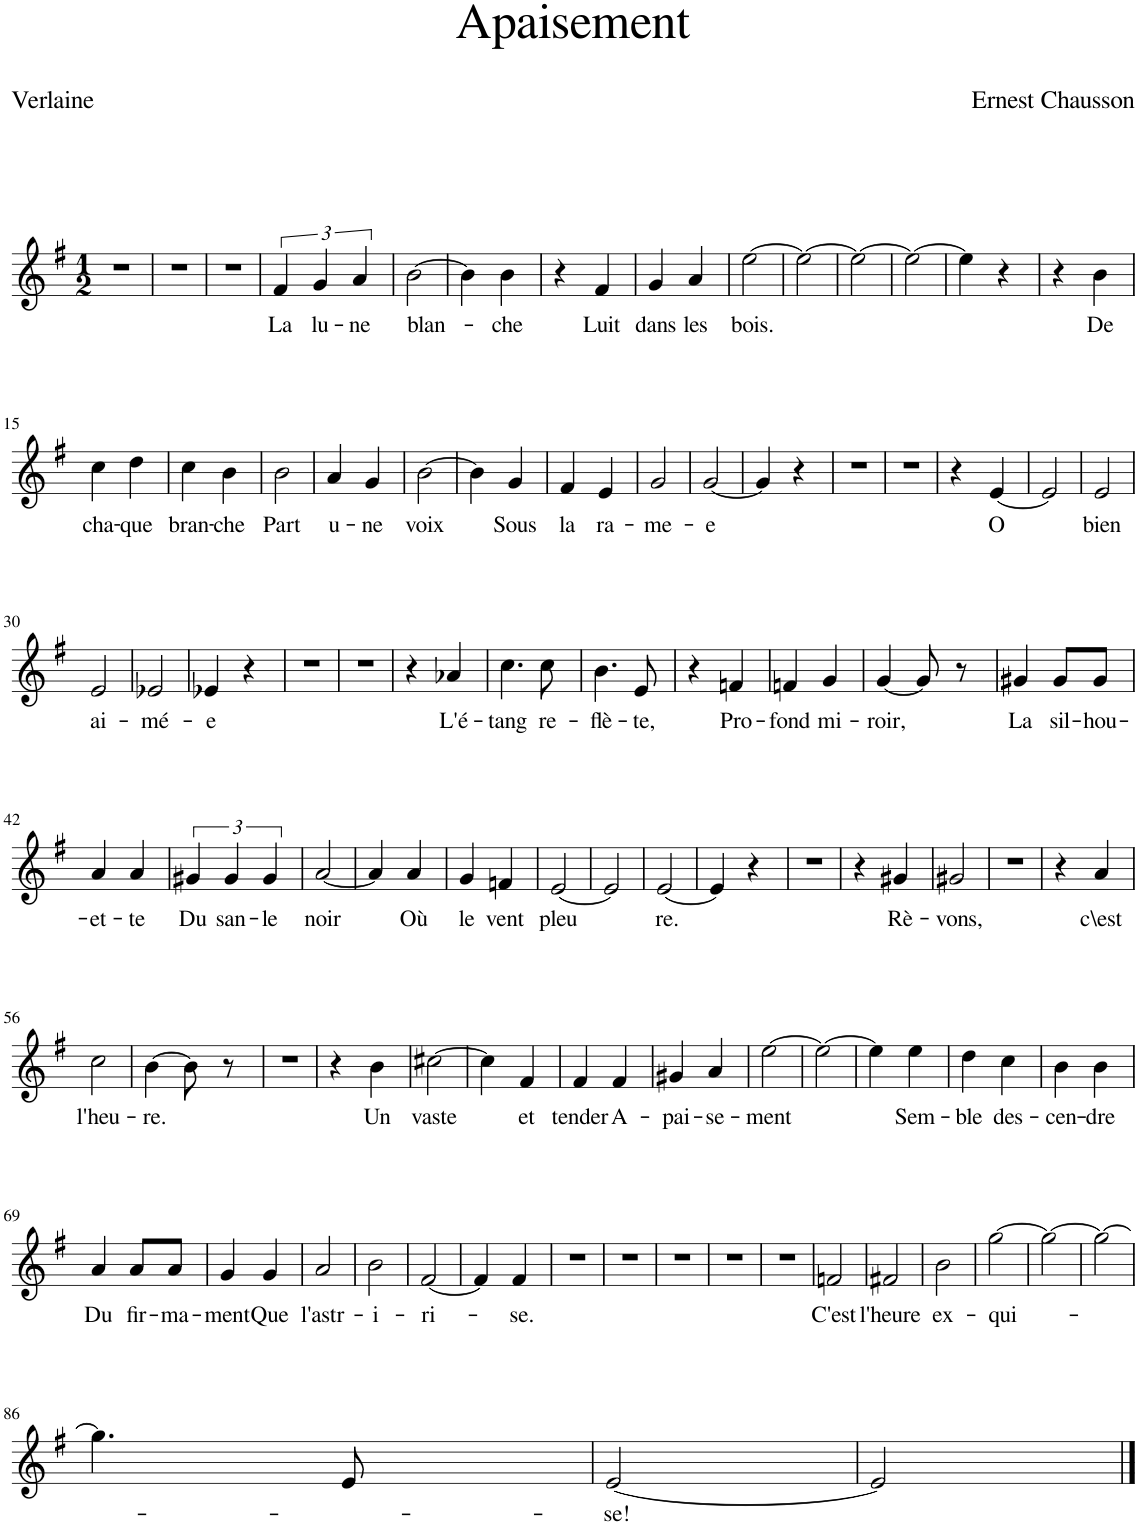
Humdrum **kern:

**kern	**text
*part1	*part1
*staff1	*staff1
*I"Piano	*
*I'Pno	*
*clefG2	*
*k[f#]	*
*M1/2	*
=1	=1
2r	.
=2	=2
2r	.
=3	=3
2r	.
=4	=4
!	!LO:LY:b
6f#/	La
!	!LO:LY:b
6g/	lu-
!	!LO:LY:b
6a/	-ne
=5	=5
!	!LO:LY:b
[2b\	blan-
=6	=6
4b\]	.
!	!LO:LY:b
4b\	-che
=7	=7
4r	.
!	!LO:LY:b
4f#/	Luit
=8	=8
!	!LO:LY:b
4g/	dans
!	!LO:LY:b
4a/	les
=9	=9
!	!LO:LY:b
[2ee\	bois.
=10	=10
2ee\_	.
=11	=11
2ee\_	.
=12	=12
2ee\_	.
=13	=13
4ee\]	.
4r	.
=14	=14
4r	.
!	!LO:LY:b
4b\	De
!!LO:LB:g=z
=15	=15
!	!LO:LY:b
4cc\	cha-
!	!LO:LY:b
4dd\	-que
=16	=16
!	!LO:LY:b
4cc\	bran-
!	!LO:LY:b
4b\	-che
=17	=17
!	!LO:LY:b
2b\	Part
=18	=18
!	!LO:LY:b
4a/	u-
!	!LO:LY:b
4g/	-ne
=19	=19
!	!LO:LY:b
[2b\	voix
=20	=20
4b\]	.
!	!LO:LY:b
4g/	Sous
=21	=21
!	!LO:LY:b
4f#/	la
!	!LO:LY:b
4e/	ra-
=22	=22
!	!LO:LY:b
2g/	me-
=23	=23
!	!LO:LY:b
[2g/	-e
=24	=24
4g/]	.
4r	.
=25	=25
2r	.
=26	=26
2r	.
=27	=27
4r	.
!	!LO:LY:b
[4e/	O
=28	=28
2e/]	.
=29	=29
!	!LO:LY:b
2e/	bien
!!LO:LB:g=z
=30	=30
!	!LO:LY:b
2e/	ai-
=31	=31
!	!LO:LY:b
2e-X/	-mé-
=32	=32
!	!LO:LY:b
4e-X/	-e
4r	.
=33	=33
2r	.
=34	=34
2r	.
=35	=35
4r	.
!	!LO:LY:b
4a-X/	L'é-
=36	=36
!	!LO:LY:b
4.cc\	-tang
!	!LO:LY:b
8cc\	re-
=37	=37
!	!LO:LY:b
4.b\	-flè-
!	!LO:LY:b
8e/	-te,
=38	=38
4r	.
!	!LO:LY:b
4fn/	Pro-
=39	=39
!	!LO:LY:b
4fn/	-fond
!	!LO:LY:b
4g/	mi-
=40	=40
!	!LO:LY:b
[4g/	-roir,
8g/]	.
8r	.
=41	=41
!	!LO:LY:b
4g#X/	La
!	!LO:LY:b
8g#/L	sil-
!	!LO:LY:b
8g#/J	-hou-
!!LO:LB:g=z
=42	=42
!	!LO:LY:b
4a/	-et-
!	!LO:LY:b
4a/	-te
=43	=43
!	!LO:LY:b
6g#X/	Du
!	!LO:LY:b
6g#/	san-
!	!LO:LY:b
6g#/	-le
=44	=44
!	!LO:LY:b
[2a/	noir
=45	=45
4a/]	.
!	!LO:LY:b
4a/	Où
=46	=46
!	!LO:LY:b
4g/	le
!	!LO:LY:b
4fn/	vent
=47	=47
!	!LO:LY:b
[2e/	pleu
=48	=48
2e/]	.
=49	=49
!	!LO:LY:b
[2e/	-re.
=50	=50
4e/]	.
4r	.
=51	=51
2r	.
=52	=52
4r	.
!	!LO:LY:b
4g#X/	Rè-
=53	=53
!	!LO:LY:b
2g#X/	-vons,
=54	=54
2r	.
=55	=55
4r	.
!	!LO:LY:b
4a/	c\est
!!LO:LB:g=z
=56	=56
!	!LO:LY:b
2cc\	l'heu-
=57	=57
!	!LO:LY:b
[4b\	-re.
8b\]	.
8r	.
=58	=58
2r	.
=59	=59
4r	.
!	!LO:LY:b
4b\	Un
=60	=60
!	!LO:LY:b
[2cc#X\	vaste
=61	=61
4cc#\]	.
!	!LO:LY:b
4f#/	et
=62	=62
!	!LO:LY:b
4f#/	tender
!	!LO:LY:b
4f#/	A-
=63	=63
!	!LO:LY:b
4g#X/	-pai-
!	!LO:LY:b
4a/	-se-
=64	=64
!	!LO:LY:b
[2ee\	-ment
=65	=65
2ee\_	.
=66	=66
4ee\]	.
!	!LO:LY:b
4ee\	Sem-
=67	=67
!	!LO:LY:b
4dd\	-ble
!	!LO:LY:b
4cc\	des-
=68	=68
!	!LO:LY:b
4b\	-cen-
!	!LO:LY:b
4b\	-dre
!!LO:LB:g=z
=69	=69
!	!LO:LY:b
4a/	Du
!	!LO:LY:b
8a/L	fir-
!	!LO:LY:b
8a/J	-ma-
=70	=70
!	!LO:LY:b
4g/	-ment
!	!LO:LY:b
4g/	Que
=71	=71
!	!LO:LY:b
2a/	l'astr-
=72	=72
!	!LO:LY:b
2b\	-i-
=73	=73
!	!LO:LY:b
[2f#/	-ri-
=74	=74
4f#/]	.
!	!LO:LY:b
4f#/	-se.
=75	=75
2r	.
=76	=76
2r	.
=77	=77
2r	.
=78	=78
2r	.
=79	=79
2r	.
=80	=80
!	!LO:LY:b
2fn/	C'est
=81	=81
!	!LO:LY:b
2f#X/	l'heure
=82	=82
!	!LO:LY:b
2b\	ex-
=83	=83
!	!LO:LY:b
[2gg\	-qui-
=84	=84
2gg\_	.
=85	=85
2gg\_	.
!!LO:LB:g=z
=86	=86
4.gg\]	.
8e/	.
=87	=87
!	!LO:LY:b
[2e/	-se!
=88	=88
2e/]	.
==	==
*-	*-
